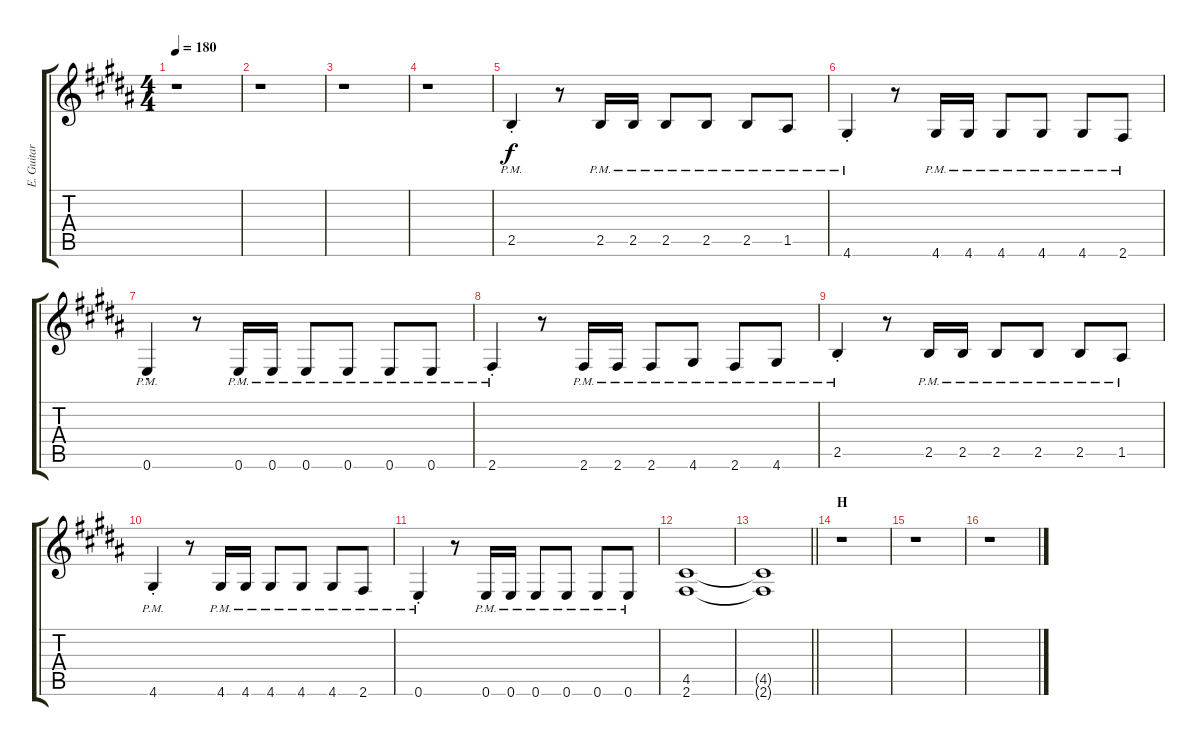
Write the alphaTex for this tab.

\track ("E. Guitar II" "E. Guitar ") {instrument overdrivenguitar}
\staff {score tabs}
\tuning (E4 B3 G3 D3 A2 E2) {hide}
\ts (4 4)
\tempo 180
\clef g2
\ks b
r.1{dy f} |
r.1 |
r.1 |
r.1 |
2.5{pm st}.4 r.8 2.5{pm}.16 2.5{pm}.16 2.5{pm}.8 2.5{pm}.8 2.5{pm}.8 1.5{pm}.8 |
4.6{pm st}.4 r.8 4.6{pm}.16 4.6{pm}.16 4.6{pm}.8 4.6{pm}.8 4.6{pm}.8 2.6{pm}.8 |
0.6{pm st}.4 r.8 0.6{pm}.16 0.6{pm}.16 0.6{pm}.8 0.6{pm}.8 0.6{pm}.8 0.6{pm}.8 |
2.6{pm st}.4 r.8 2.6{pm}.16 2.6{pm}.16 2.6{pm}.8 4.6{pm}.8 2.6{pm}.8 4.6{pm}.8 |
2.5{pm st}.4 r.8 2.5{pm}.16 2.5{pm}.16 2.5{pm}.8 2.5{pm}.8 2.5{pm}.8 1.5{pm}.8 |
4.6{pm st}.4 r.8 4.6{pm}.16 4.6{pm}.16 4.6{pm}.8 4.6{pm}.8 4.6{pm}.8 2.6{pm}.8 |
0.6{pm st}.4 r.8 0.6{pm}.16 0.6{pm}.16 0.6{pm}.8 0.6{pm}.8 0.6{pm}.8 0.6{pm}.8 |
(4.5 2.6).1 |
\barLineRight lightlight
(4.5{t} 2.6{t}).1 |
\section ("" "H")
r.1 |
r.1 |
r.1
